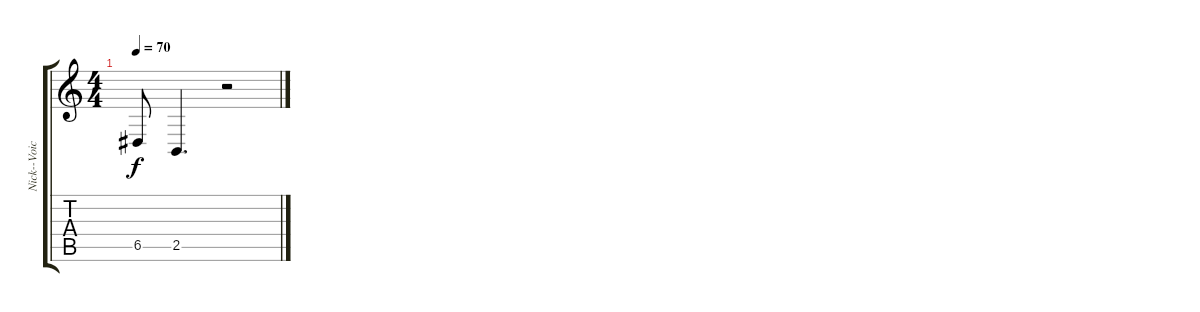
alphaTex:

\track ("Nick--Voice" "Nick--Voic") {instrument tenorsax}
\staff {score tabs}
\tuning (E4 B3 G3 D3 A2 E2) {hide}
\ts (4 4)
\tempo 70
\clef g2
\ks c
6.5.8{dy f} 2.5.4{d} r.2
